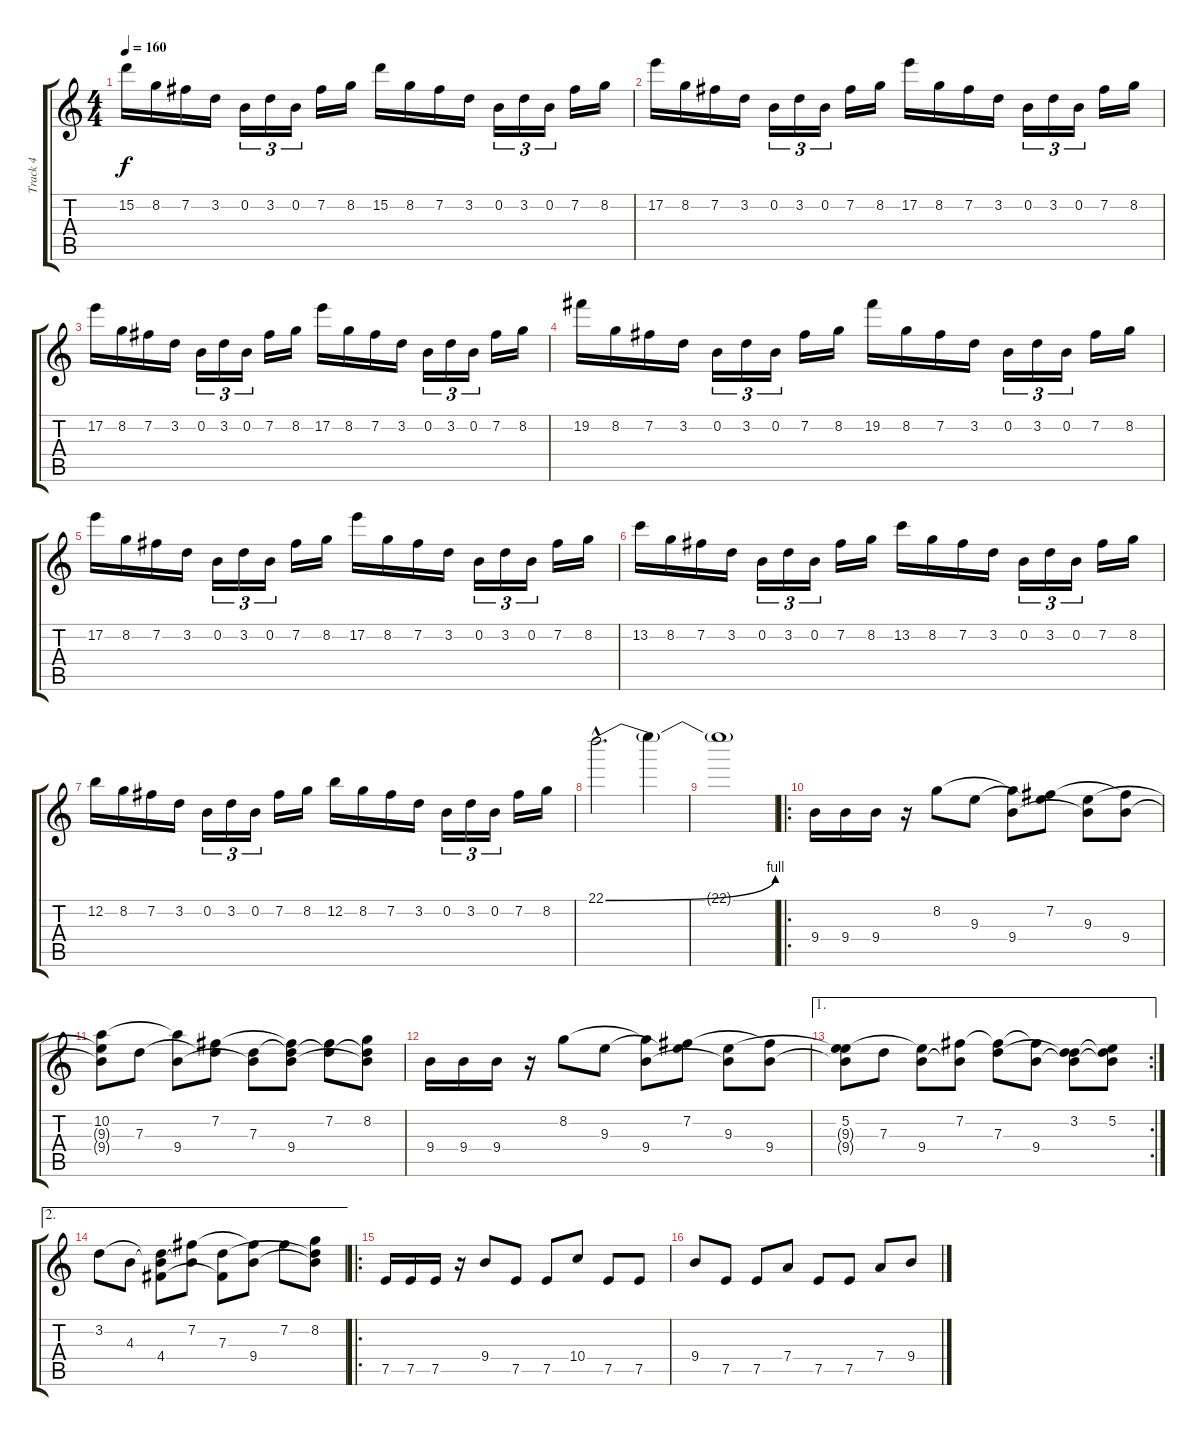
\track ("Track 4" "Track 4") {instrument overdrivenguitar}
\staff {score tabs}
\tuning (E4 B3 G3 D3 A2 E2) {hide}
\ts (4 4)
\tempo 160
\clef g2
\ks c
15.2.16{dy f} 8.2.16 7.2.16 3.2.16 0.2.16{tu (3 2)} 3.2.16{tu (3 2)} 0.2.16{tu (3 2)} 7.2.16 8.2.16 15.2.16 8.2.16 7.2.16 3.2.16 0.2.16{tu (3 2)} 3.2.16{tu (3 2)} 0.2.16{tu (3 2)} 7.2.16 8.2.16 |
17.2.16 8.2.16 7.2.16 3.2.16 0.2.16{tu (3 2)} 3.2.16{tu (3 2)} 0.2.16{tu (3 2)} 7.2.16 8.2.16 17.2.16 8.2.16 7.2.16 3.2.16 0.2.16{tu (3 2)} 3.2.16{tu (3 2)} 0.2.16{tu (3 2)} 7.2.16 8.2.16 |
17.2.16 8.2.16 7.2.16 3.2.16 0.2.16{tu (3 2)} 3.2.16{tu (3 2)} 0.2.16{tu (3 2)} 7.2.16 8.2.16 17.2.16 8.2.16 7.2.16 3.2.16 0.2.16{tu (3 2)} 3.2.16{tu (3 2)} 0.2.16{tu (3 2)} 7.2.16 8.2.16 |
19.2.16 8.2.16 7.2.16 3.2.16 0.2.16{tu (3 2)} 3.2.16{tu (3 2)} 0.2.16{tu (3 2)} 7.2.16 8.2.16 19.2.16 8.2.16 7.2.16 3.2.16 0.2.16{tu (3 2)} 3.2.16{tu (3 2)} 0.2.16{tu (3 2)} 7.2.16 8.2.16 |
17.2.16 8.2.16 7.2.16 3.2.16 0.2.16{tu (3 2)} 3.2.16{tu (3 2)} 0.2.16{tu (3 2)} 7.2.16 8.2.16 17.2.16 8.2.16 7.2.16 3.2.16 0.2.16{tu (3 2)} 3.2.16{tu (3 2)} 0.2.16{tu (3 2)} 7.2.16 8.2.16 |
13.2.16 8.2.16 7.2.16 3.2.16 0.2.16{tu (3 2)} 3.2.16{tu (3 2)} 0.2.16{tu (3 2)} 7.2.16 8.2.16 13.2.16 8.2.16 7.2.16 3.2.16 0.2.16{tu (3 2)} 3.2.16{tu (3 2)} 0.2.16{tu (3 2)} 7.2.16 8.2.16 |
12.2.16 8.2.16 7.2.16 3.2.16 0.2.16{tu (3 2)} 3.2.16{tu (3 2)} 0.2.16{tu (3 2)} 7.2.16 8.2.16 12.2.16 8.2.16 7.2.16 3.2.16 0.2.16{tu (3 2)} 3.2.16{tu (3 2)} 0.2.16{tu (3 2)} 7.2.16 8.2.16 |
22.1{be (bend 0 0 60 4) hac}.2{d} 22.1{t}.4 |
22.1{t}.1 |
\ro
9.4.16{instrument acousticguitarnylon} 9.4.16 9.4.16 r.16 8.2.8 9.3.8 (8.2{t} 9.4).8 (7.2 9.3{t}).8 (9.3 9.4{t}).8 (7.2{t} 9.4).8 |
(10.2 9.3{t} 9.4{t}).8 7.3.8 (10.2{t} 9.4).8 (7.2 7.3{t}).8 (7.3 9.4{t}).8 (7.2{t} 7.3{t} 9.4).8 (7.2 7.3{t}).8 (8.2 7.3{t} 9.4{t}).8 |
9.4.16 9.4.16 9.4.16 r.16 8.2.8 9.3.8 (8.2{t} 9.4).8 (7.2 9.3{t}).8 (9.3 9.4{t}).8 (7.2{t} 9.4).8 |
\ae 1
\rc 2
(5.2 9.3{t} 9.4{t}).8 7.3.8 (5.2{t} 9.4).8 (7.2 9.4{t}).8 (7.2{t} 7.3).8 (7.2{t} 9.4).8 (3.2 7.3{t} 9.4{t}).8 (5.2 7.3{t} 9.4{t}).8 |
\ae 2
3.2.8 4.3.8 (3.2{t} 4.3{t} 4.4).8 (7.2 4.3{t}).8 (7.3 4.4{t}).8 (7.2{t} 9.4).8 7.2.8 (8.2 7.3{t} 9.4{t}).8 |
\ro
7.5.16 7.5.16 7.5.16 r.16 9.4.8 7.5.8 7.5.8 10.4.8 7.5.8 7.5.8 |
9.4.8 7.5.8 7.5.8 7.4.8 7.5.8 7.5.8 7.4.8 9.4.8
